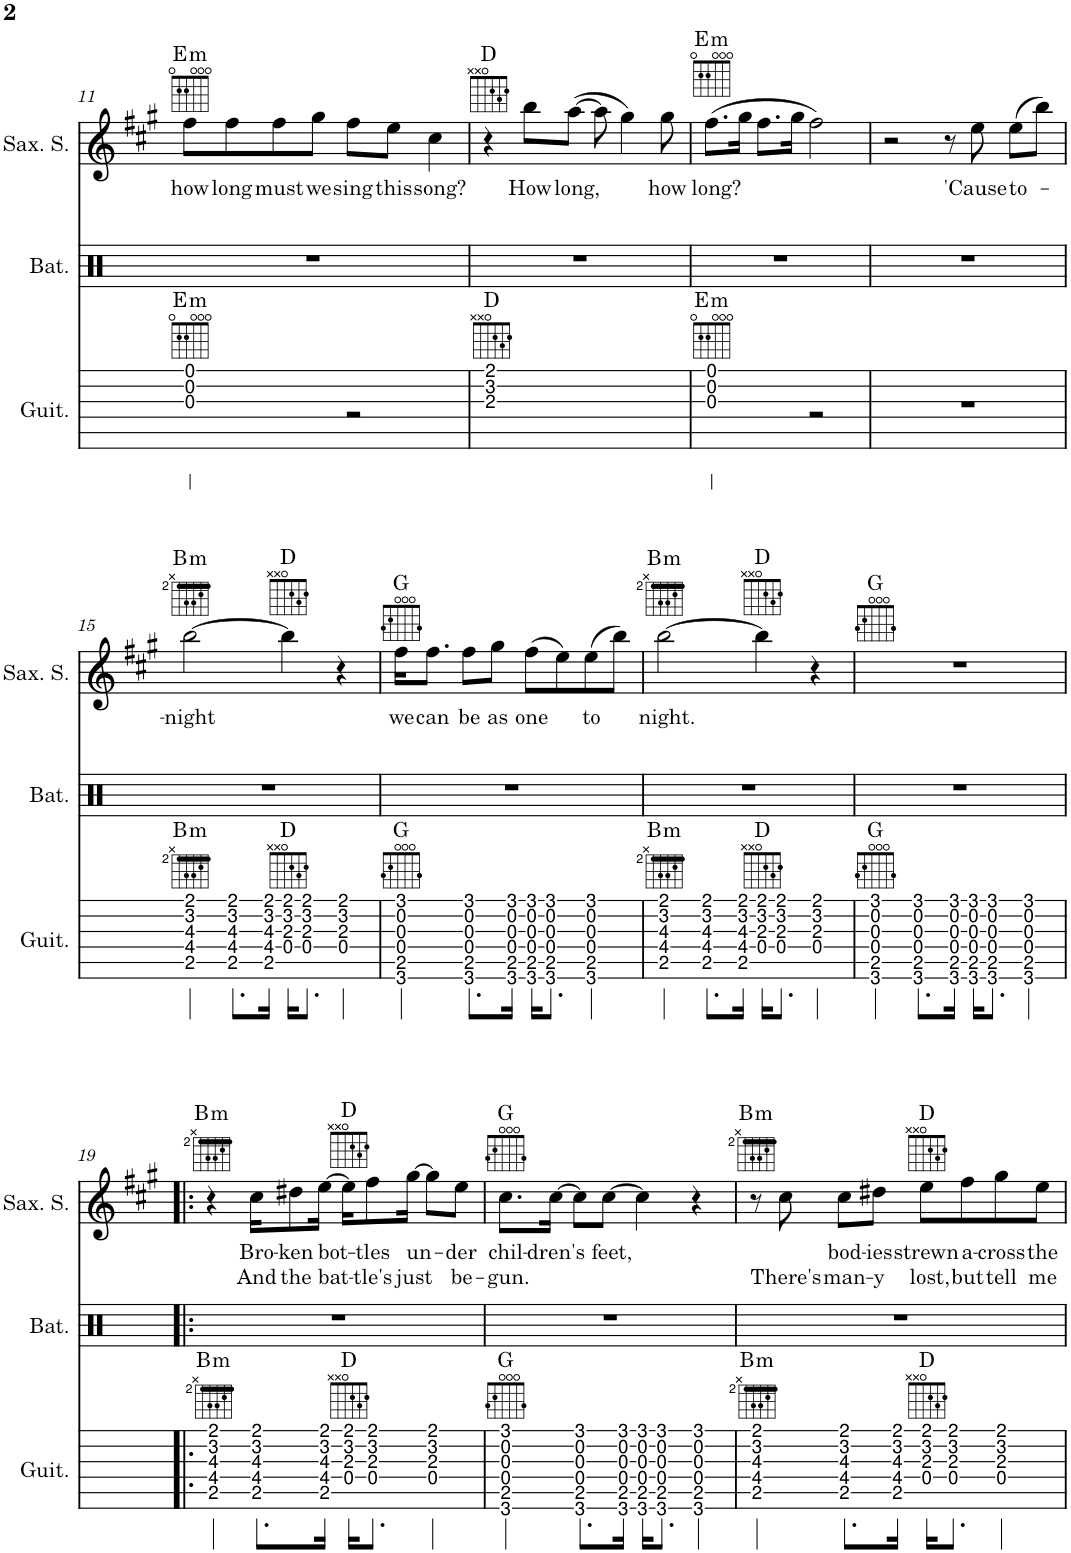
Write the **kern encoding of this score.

**kern	**harte	**kern	**kern	**text	**text	**harte
*part3	*part3	*part2	*part1	*part1	*part1	*part1
*staff3	*	*staff2	*staff1	*staff1	*staff1	*
*I"Guitarra	*	*I"Set de batterie	*I"Saxophone soprano	*	*	*
*I'Guit.	*	*I'Bat.	*I'Sax. S.	*	*	*
!!LO:PB:g=z
*	*	*clefX	*clefG2	*	*	*
*	*	*	*Trd1c2	*	*	*
*k[f#]	*	*k[]	*k[f#c#g#]	*	*	*
*M4/4	*	*M4/4	*M4/4	*	*	*
=11	=11	=11	=11	=11	=11	=11
!	!LO:H:kt=m	!	!	!LO:LY:b	!	!LO:H:kt=m
2G\ 2B\ 2e\	E:min	1r	8ff#\L	how	.	E:min
!	!	!	!	!LO:LY:b	!	!
.	.	.	8ff#\	long	.	.
!	!	!	!	!LO:LY:b	!	!
.	.	.	8ff#\	must	.	.
!	!	!	!	!LO:LY:b	!	!
.	.	.	8gg#\J	we	.	.
!	!	!	!	!LO:LY:b	!	!
2r	.	.	8ff#\L	sing	.	.
!	!	!	!	!LO:LY:b	!	!
.	.	.	8ee\J	this	.	.
!	!	!	!	!LO:LY:b	!	!
.	.	.	4cc#\	song?	.	.
=12	=12	=12	=12	=12	=12	=12
1A 1d 1f#	D:maj	1r	4r	.	.	D:maj
!	!	!	!	!LO:LY:b	!	!
.	.	.	8bb\L	How	.	.
!	!	!	!	!LO:LY:b	!	!
.	.	.	([8aa\J	long,	.	.
.	.	.	8aa\]	.	.	.
.	.	.	4gg#\)	.	.	.
!	!	!	!	!LO:LY:b	!	!
.	.	.	8gg#\	how	.	.
=13	=13	=13	=13	=13	=13	=13
!	!LO:H:kt=m	!	!	!LO:LY:b	!	!LO:H:kt=m
2G\ 2B\ 2e\	E:min	1r	(8.ff#\L	long?	.	E:min
.	.	.	16gg#\Jk	.	.	.
.	.	.	8.ff#\L	.	.	.
.	.	.	16gg#\Jk	.	.	.
2r	.	.	2ff#\)	.	.	.
=14	=14	=14	=14	=14	=14	=14
1r	.	1r	2r	.	.	.
.	.	.	8r	.	.	.
!	!	!	!	!LO:LY:b	!	!
.	.	.	8ee\	'Cause	.	.
!	!	!	!	!LO:LY:b	!	!
.	.	.	(8ee\L	to-	.	.
.	.	.	8bb\J)	.	.	.
!!LO:LB:g=z
=15	=15	=15	=15	=15	=15	=15
!	!LO:H:kt=m	!	!	!LO:LY:b	!	!LO:H:kt=m
4BB\ 4F#\ 4B\ 4d\ 4f#\	B:min	1r	[2bb\	-night	.	B:min
8.BB\ 8.F#\ 8.B\ 8.d\ 8.f#\L	.	.	.	.	.	.
16BB\ 16F#\ 16B\ 16d\ 16f#\Jk	.	.	.	.	.	.
16D\ 16A\ 16d\ 16f#\KL	D:maj	.	4bb\]	.	.	D:maj
8.D\ 8.A\ 8.d\ 8.f#\J	.	.	.	.	.	.
4D\ 4A\ 4d\ 4f#\	.	.	4r	.	.	.
=16	=16	=16	=16	=16	=16	=16
!	!	!	!	!LO:LY:b	!	!
4GG\ 4BB\ 4D\ 4G\ 4B\ 4g\	G:maj	1r	16ff#\KL	we	.	G:maj
!	!	!	!	!LO:LY:b	!	!
.	.	.	8.ff#\J	can	.	.
!	!	!	!	!LO:LY:b	!	!
8.GG\ 8.BB\ 8.D\ 8.G\ 8.B\ 8.g\L	.	.	8ff#\L	be	.	.
!	!	!	!	!LO:LY:b	!	!
.	.	.	8gg#\J	as	.	.
16GG\ 16BB\ 16D\ 16G\ 16B\ 16g\Jk	.	.	.	.	.	.
!	!	!	!	!LO:LY:b	!	!
16GG\ 16BB\ 16D\ 16G\ 16B\ 16g\KL	.	.	(8ff#\L	one	.	.
8.GG\ 8.BB\ 8.D\ 8.G\ 8.B\ 8.g\J	.	.	.	.	.	.
.	.	.	8ee\)	.	.	.
!	!	!	!	!LO:LY:b	!	!
4GG\ 4BB\ 4D\ 4G\ 4B\ 4g\	.	.	(8ee\	to	.	.
.	.	.	8bb\J)	.	.	.
=17	=17	=17	=17	=17	=17	=17
!	!LO:H:kt=m	!	!	!LO:LY:b	!	!LO:H:kt=m
4BB\ 4F#\ 4B\ 4d\ 4f#\	B:min	1r	[2bb\	night.	.	B:min
8.BB\ 8.F#\ 8.B\ 8.d\ 8.f#\L	.	.	.	.	.	.
16BB\ 16F#\ 16B\ 16d\ 16f#\Jk	.	.	.	.	.	.
16D\ 16A\ 16d\ 16f#\KL	D:maj	.	4bb\]	.	.	D:maj
8.D\ 8.A\ 8.d\ 8.f#\J	.	.	.	.	.	.
4D\ 4A\ 4d\ 4f#\	.	.	4r	.	.	.
=18	=18	=18	=18	=18	=18	=18
4GG\ 4BB\ 4D\ 4G\ 4B\ 4g\	G:maj	1r	1r	.	.	G:maj
8.GG\ 8.BB\ 8.D\ 8.G\ 8.B\ 8.g\L	.	.	.	.	.	.
16GG\ 16BB\ 16D\ 16G\ 16B\ 16g\Jk	.	.	.	.	.	.
16GG\ 16BB\ 16D\ 16G\ 16B\ 16g\KL	.	.	.	.	.	.
8.GG\ 8.BB\ 8.D\ 8.G\ 8.B\ 8.g\J	.	.	.	.	.	.
4GG\ 4BB\ 4D\ 4G\ 4B\ 4g\	.	.	.	.	.	.
!!LO:LB:g=z
=19!|:	=19!|:	=19!|:	=19!|:	=19!|:	=19!|:	=19!|:
!	!LO:H:kt=m	!	!	!	!	!LO:H:kt=m
4BB\ 4F#\ 4B\ 4d\ 4f#\	B:min	1r	4r	.	.	B:min
!	!	!	!	!LO:LY:b	!LO:LY:b	!
8.BB\ 8.F#\ 8.B\ 8.d\ 8.f#\L	.	.	16cc#\KL	Bro-	And	.
!	!	!	!	!LO:LY:b	!LO:LY:b	!
.	.	.	8dd#X\	-ken	the	.
!	!	!	!	!LO:LY:b	!LO:LY:b	!
16BB\ 16F#\ 16B\ 16d\ 16f#\Jk	.	.	[16ee\Jk	bot-	bat-	.
16D\ 16A\ 16d\ 16f#\KL	D:maj	.	16ee\KL]	.	.	D:maj
!	!	!	!	!LO:LY:b	!LO:LY:b	!
8.D\ 8.A\ 8.d\ 8.f#\J	.	.	8ff#\	-tles	-tle's	.
!	!	!	!	!LO:LY:b	!LO:LY:b	!
.	.	.	[16gg#\Jk	un-	just	.
4D\ 4A\ 4d\ 4f#\	.	.	8gg#\L]	.	.	.
!	!	!	!	!LO:LY:b	!LO:LY:b	!
.	.	.	8ee\J	-der	be-	.
=20	=20	=20	=20	=20	=20	=20
!	!	!	!	!LO:LY:b	!LO:LY:b	!
4GG\ 4BB\ 4D\ 4G\ 4B\ 4g\	G:maj	1r	8.cc#\L	chil-	-gun.	G:maj
!	!	!	!	!LO:LY:b	!	!
.	.	.	[16cc#\Jk	-dren's	.	.
8.GG\ 8.BB\ 8.D\ 8.G\ 8.B\ 8.g\L	.	.	8cc#\L]	.	.	.
!	!	!	!	!LO:LY:b	!	!
.	.	.	[8cc#\J	feet,	.	.
16GG\ 16BB\ 16D\ 16G\ 16B\ 16g\Jk	.	.	.	.	.	.
16GG\ 16BB\ 16D\ 16G\ 16B\ 16g\KL	.	.	4cc#\]	.	.	.
8.GG\ 8.BB\ 8.D\ 8.G\ 8.B\ 8.g\J	.	.	.	.	.	.
4GG\ 4BB\ 4D\ 4G\ 4B\ 4g\	.	.	4r	.	.	.
=21	=21	=21	=21	=21	=21	=21
!	!LO:H:kt=m	!	!	!	!	!LO:H:kt=m
4BB\ 4F#\ 4B\ 4d\ 4f#\	B:min	1r	8r	.	.	B:min
!	!	!	!	!	!LO:LY:b	!
.	.	.	8cc#\	.	There's	.
!	!	!	!	!LO:LY:b	!LO:LY:b	!
8.BB\ 8.F#\ 8.B\ 8.d\ 8.f#\L	.	.	8cc#\L	bod-	man-	.
!	!	!	!	!LO:LY:b	!LO:LY:b	!
.	.	.	8dd#X\J	-ies	-y	.
16BB\ 16F#\ 16B\ 16d\ 16f#\Jk	.	.	.	.	.	.
!	!	!	!	!LO:LY:b	!LO:LY:b	!
16D\ 16A\ 16d\ 16f#\KL	D:maj	.	8ee\L	strewn	lost,	D:maj
8.D\ 8.A\ 8.d\ 8.f#\J	.	.	.	.	.	.
!	!	!	!	!LO:LY:b	!LO:LY:b	!
.	.	.	8ff#\	a-	but	.
!	!	!	!	!LO:LY:b	!LO:LY:b	!
4D\ 4A\ 4d\ 4f#\	.	.	8gg#\	-cross	tell	.
!	!	!	!	!LO:LY:b	!LO:LY:b	!
.	.	.	8ee\J	the	me	.
=	=	=	=	=	=	=
*-	*-	*-	*-	*-	*-	*-
